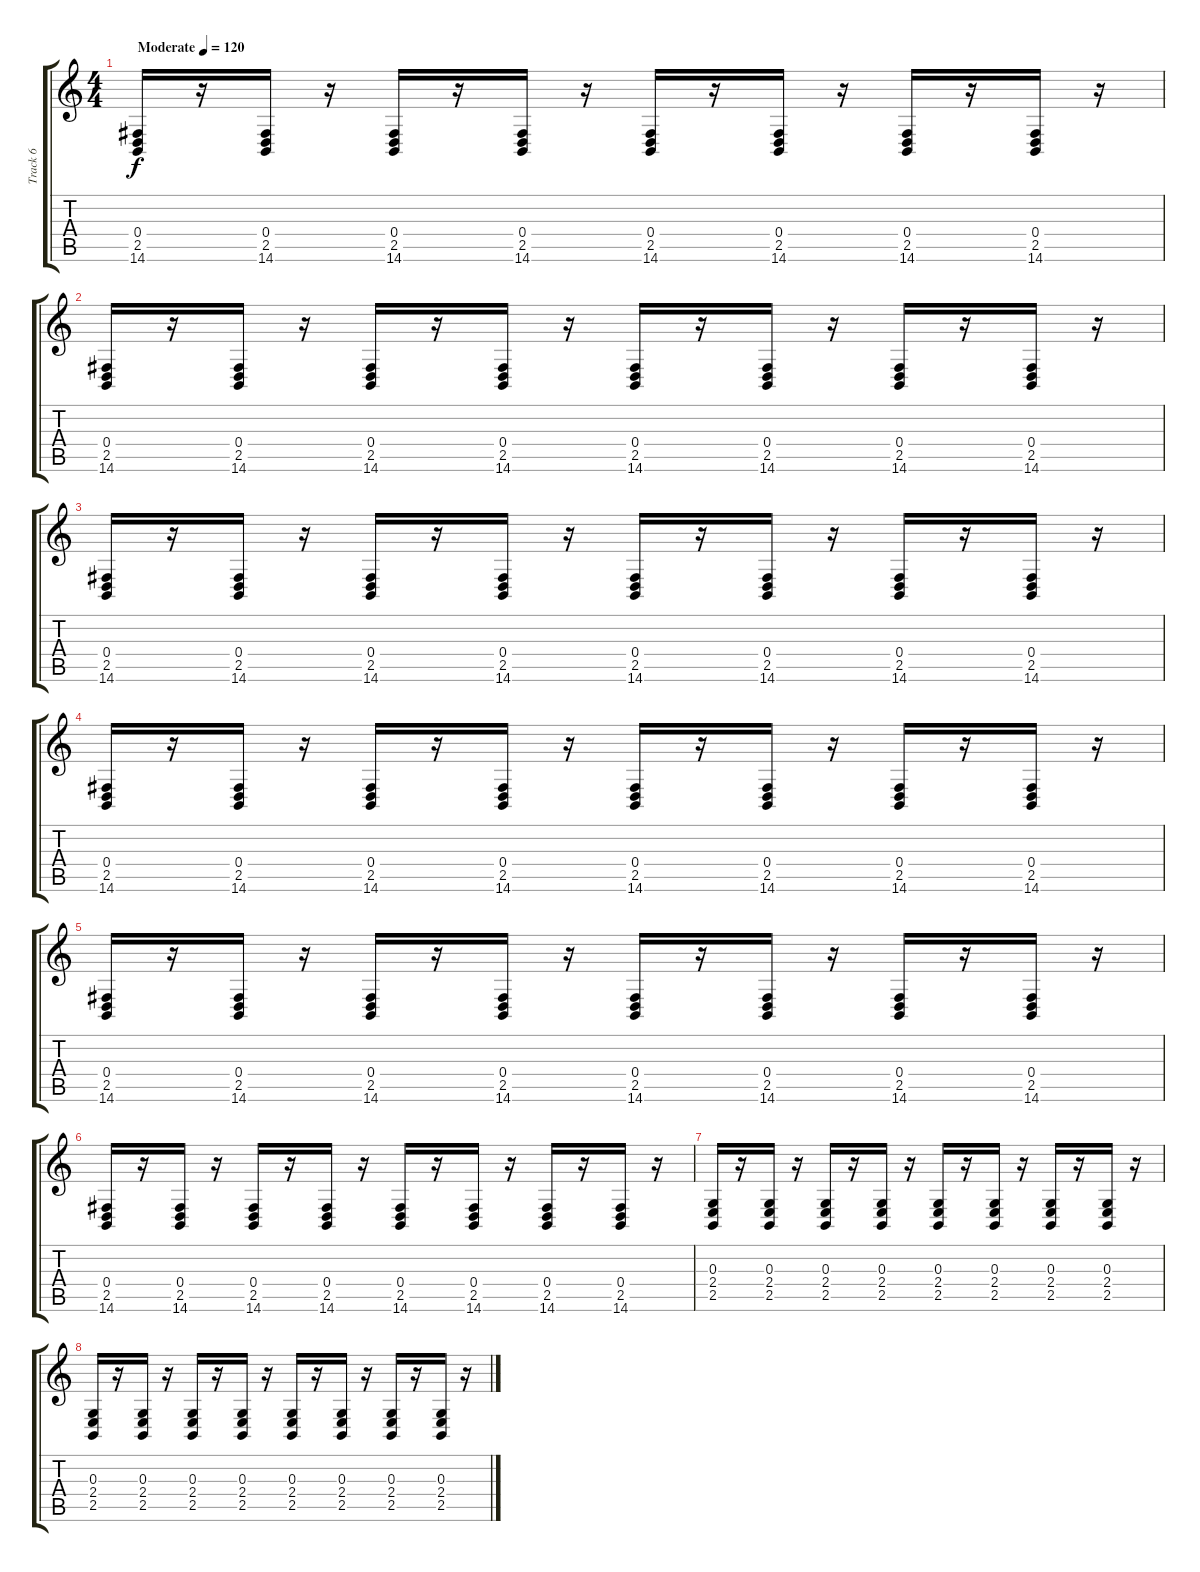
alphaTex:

\track ("Track 6" "Track 6") {instrument stringensemble1}
\staff {score tabs}
\tuning (E4 B3 G3 D3 A2 E2) {hide}
\ts (4 4)
\tempo (120 "Moderate")
\clef g2
\ks c
(0.4 2.5 14.6).16{dy f instrument stringensemble1} r.16 (0.4 2.5 14.6).16 r.16 (0.4 2.5 14.6).16 r.16 (0.4 2.5 14.6).16 r.16 (0.4 2.5 14.6).16 r.16 (0.4 2.5 14.6).16 r.16 (0.4 2.5 14.6).16 r.16 (0.4 2.5 14.6).16 r.16 |
(0.4 2.5 14.6).16 r.16 (0.4 2.5 14.6).16 r.16 (0.4 2.5 14.6).16 r.16 (0.4 2.5 14.6).16 r.16 (0.4 2.5 14.6).16 r.16 (0.4 2.5 14.6).16 r.16 (0.4 2.5 14.6).16 r.16 (0.4 2.5 14.6).16 r.16 |
(0.4 2.5 14.6).16 r.16 (0.4 2.5 14.6).16 r.16 (0.4 2.5 14.6).16 r.16 (0.4 2.5 14.6).16 r.16 (0.4 2.5 14.6).16 r.16 (0.4 2.5 14.6).16 r.16 (0.4 2.5 14.6).16 r.16 (0.4 2.5 14.6).16 r.16 |
(0.4 2.5 14.6).16 r.16 (0.4 2.5 14.6).16 r.16 (0.4 2.5 14.6).16 r.16 (0.4 2.5 14.6).16 r.16 (0.4 2.5 14.6).16 r.16 (0.4 2.5 14.6).16 r.16 (0.4 2.5 14.6).16 r.16 (0.4 2.5 14.6).16 r.16 |
(0.4 2.5 14.6).16 r.16 (0.4 2.5 14.6).16 r.16 (0.4 2.5 14.6).16 r.16 (0.4 2.5 14.6).16 r.16 (0.4 2.5 14.6).16 r.16 (0.4 2.5 14.6).16 r.16 (0.4 2.5 14.6).16 r.16 (0.4 2.5 14.6).16 r.16 |
(0.4 2.5 14.6).16 r.16 (0.4 2.5 14.6).16 r.16 (0.4 2.5 14.6).16 r.16 (0.4 2.5 14.6).16 r.16 (0.4 2.5 14.6).16 r.16 (0.4 2.5 14.6).16 r.16 (0.4 2.5 14.6).16 r.16 (0.4 2.5 14.6).16 r.16 |
(0.3 2.4 2.5).16 r.16 (0.3 2.4 2.5).16 r.16 (0.3 2.4 2.5).16 r.16 (0.3 2.4 2.5).16 r.16 (0.3 2.4 2.5).16 r.16 (0.3 2.4 2.5).16 r.16 (0.3 2.4 2.5).16 r.16 (0.3 2.4 2.5).16 r.16 |
(0.3 2.4 2.5).16 r.16 (0.3 2.4 2.5).16 r.16 (0.3 2.4 2.5).16 r.16 (0.3 2.4 2.5).16 r.16 (0.3 2.4 2.5).16 r.16 (0.3 2.4 2.5).16 r.16 (0.3 2.4 2.5).16 r.16 (0.3 2.4 2.5).16 r.16
